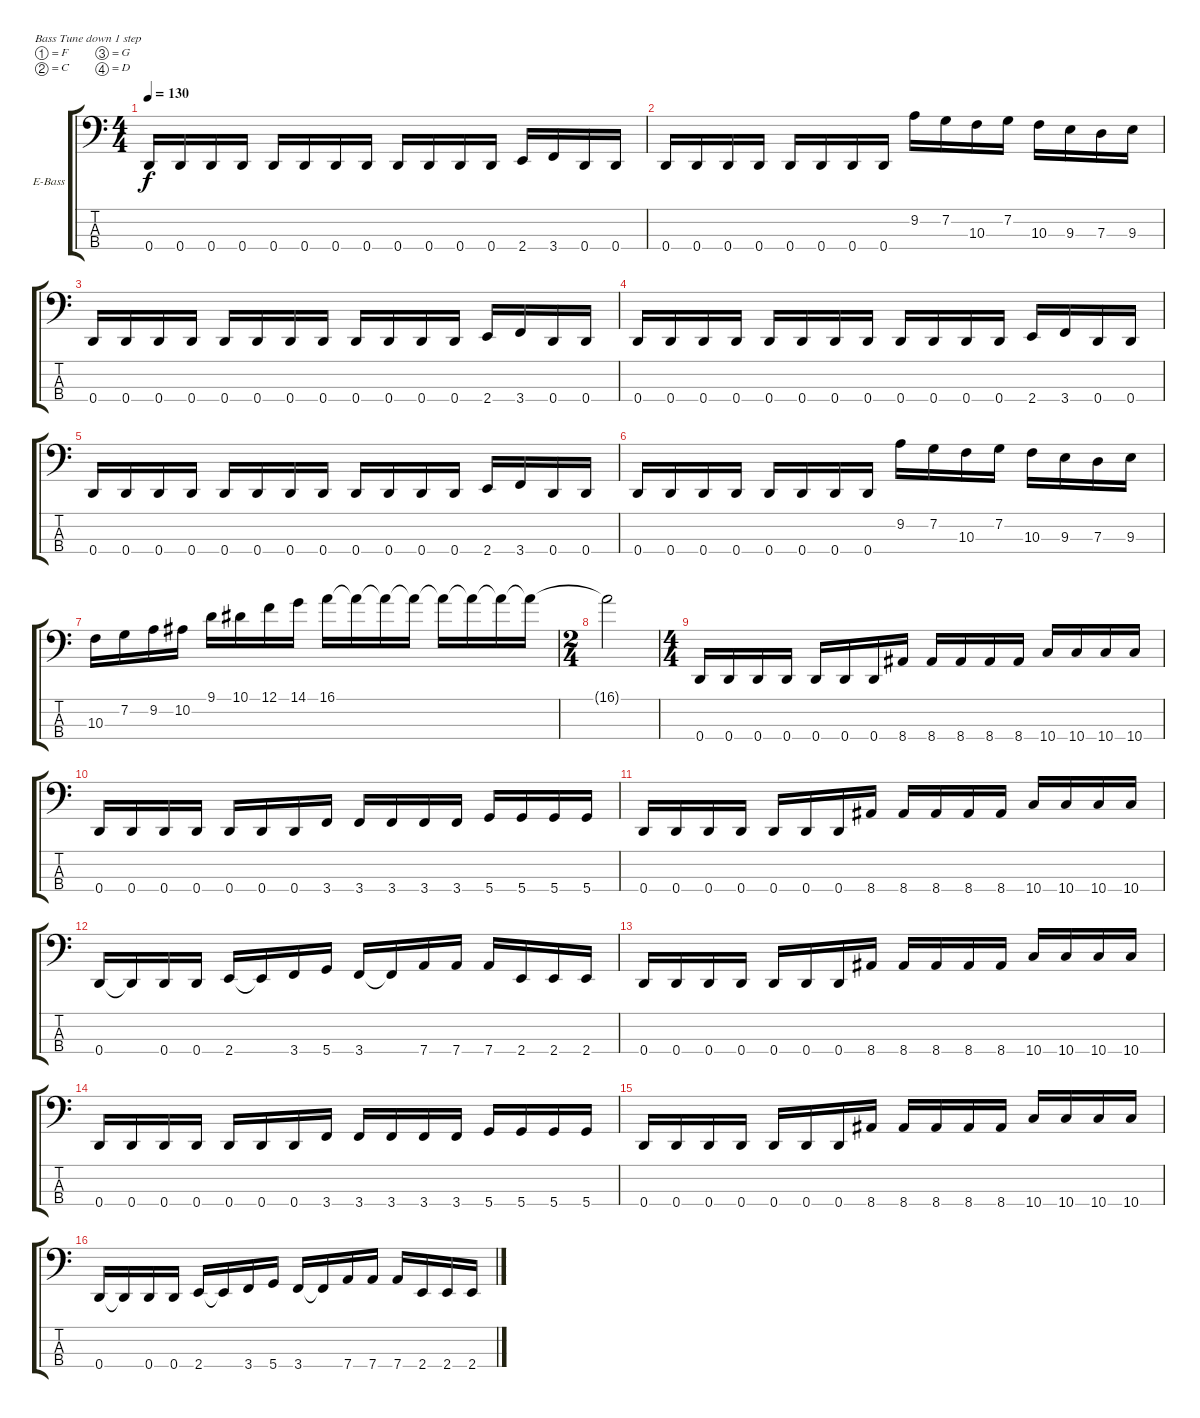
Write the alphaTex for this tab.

\defaultSystemsLayout 4
\bracketExtendMode groupsimilarinstruments
\firstSystemTrackNameOrientation horizontal
\otherSystemsTrackNameOrientation horizontal
\track ("Electric Bass" "E-Bass") {instrument electricbassfinger}
\staff {score tabs}
\tuning (F2 C2 G1 D1)
\ts (4 4)
\tempo 130
\clef f4
\ks c
0.4.16{dy f} 0.4.16 0.4.16 0.4.16 0.4.16 0.4.16 0.4.16 0.4.16 0.4.16 0.4.16 0.4.16 0.4.16 2.4.16 3.4.16 0.4.16 0.4.16 |
0.4.16 0.4.16 0.4.16 0.4.16 0.4.16 0.4.16 0.4.16 0.4.16 9.2.16 7.2.16 10.3.16 7.2.16 10.3.16 9.3.16 7.3.16 9.3.16 |
0.4.16 0.4.16 0.4.16 0.4.16 0.4.16 0.4.16 0.4.16 0.4.16 0.4.16 0.4.16 0.4.16 0.4.16 2.4.16 3.4.16 0.4.16 0.4.16 |
0.4.16 0.4.16 0.4.16 0.4.16 0.4.16 0.4.16 0.4.16 0.4.16 0.4.16 0.4.16 0.4.16 0.4.16 2.4.16 3.4.16 0.4.16 0.4.16 |
0.4.16 0.4.16 0.4.16 0.4.16 0.4.16 0.4.16 0.4.16 0.4.16 0.4.16 0.4.16 0.4.16 0.4.16 2.4.16 3.4.16 0.4.16 0.4.16 |
0.4.16 0.4.16 0.4.16 0.4.16 0.4.16 0.4.16 0.4.16 0.4.16 9.2.16 7.2.16 10.3.16 7.2.16 10.3.16 9.3.16 7.3.16 9.3.16 |
10.3.16 7.2.16 9.2.16 10.2.16 9.1.16 10.1.16 12.1.16 14.1.16 16.1.16 16.1{t}.16 16.1{t}.16 16.1{t}.16 16.1{t}.16 16.1{t}.16 16.1{t}.16 16.1{t}.16 |
\ts (2 4)
16.1{t}.2 |
\ts (4 4)
0.4.16 0.4.16 0.4.16 0.4.16 0.4.16 0.4.16 0.4.16 8.4.16 8.4.16 8.4.16 8.4.16 8.4.16 10.4.16 10.4.16 10.4.16 10.4.16 |
0.4.16 0.4.16 0.4.16 0.4.16 0.4.16 0.4.16 0.4.16 3.4.16 3.4.16 3.4.16 3.4.16 3.4.16 5.4.16 5.4.16 5.4.16 5.4.16 |
0.4.16 0.4.16 0.4.16 0.4.16 0.4.16 0.4.16 0.4.16 8.4.16 8.4.16 8.4.16 8.4.16 8.4.16 10.4.16 10.4.16 10.4.16 10.4.16 |
0.4.16 0.4{t}.16 0.4.16 0.4.16 2.4.16 2.4{t}.16 3.4.16 5.4.16 3.4.16 3.4{t}.16 7.4.16 7.4.16 7.4.16 2.4.16 2.4.16 2.4.16 |
0.4.16 0.4.16 0.4.16 0.4.16 0.4.16 0.4.16 0.4.16 8.4.16 8.4.16 8.4.16 8.4.16 8.4.16 10.4.16 10.4.16 10.4.16 10.4.16 |
0.4.16 0.4.16 0.4.16 0.4.16 0.4.16 0.4.16 0.4.16 3.4.16 3.4.16 3.4.16 3.4.16 3.4.16 5.4.16 5.4.16 5.4.16 5.4.16 |
0.4.16 0.4.16 0.4.16 0.4.16 0.4.16 0.4.16 0.4.16 8.4.16 8.4.16 8.4.16 8.4.16 8.4.16 10.4.16 10.4.16 10.4.16 10.4.16 |
0.4.16 0.4{t}.16 0.4.16 0.4.16 2.4.16 2.4{t}.16 3.4.16 5.4.16 3.4.16 3.4{t}.16 7.4.16 7.4.16 7.4.16 2.4.16 2.4.16 2.4.16
